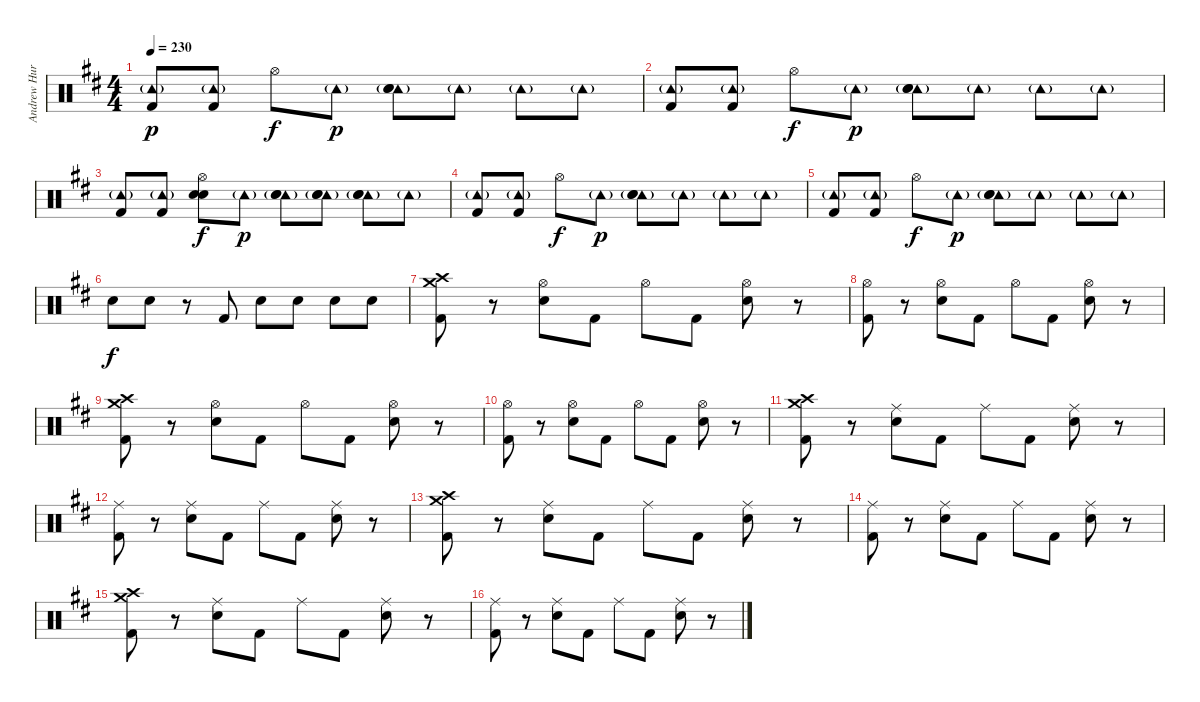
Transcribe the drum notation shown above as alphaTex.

\track ("Andrew Hurley" "Andrew Hur") {instrument percussion}
\staff {score}
\articulation defaults
\ts (4 4)
\tempo 230
\clef neutral
\ks d
("Tambourine (hit)"{g} "Kick (hit) 2").8{dy p} ("Tambourine (hit)"{g} "Kick (hit) 2").8 "Hi-Hat (open)".8{dy f} "Tambourine (hit)"{g}.8{dy p} ("Tambourine (hit)"{g} "Hand Clap (hit)" "Electric Snare (hit)").8 "Tambourine (hit)"{g}.8 "Tambourine (hit)"{g}.8 "Tambourine (hit)"{g}.8 |
("Tambourine (hit)"{g} "Kick (hit) 2").8 ("Tambourine (hit)"{g} "Kick (hit) 2").8 "Hi-Hat (open)".8{dy f} "Tambourine (hit)"{g}.8{dy p} ("Tambourine (hit)"{g} "Hand Clap (hit)" "Electric Snare (hit)").8 "Tambourine (hit)"{g}.8 "Tambourine (hit)"{g}.8 "Tambourine (hit)"{g}.8 |
("Tambourine (hit)"{g} "Kick (hit) 2").8 ("Tambourine (hit)"{g} "Kick (hit) 2").8 ("Hi-Hat (open)" "Hand Clap (hit)" "Electric Snare (hit)").8{dy f} "Tambourine (hit)"{g}.8{dy p} ("Tambourine (hit)"{g} "Hand Clap (hit)" "Electric Snare (hit)").8 ("Tambourine (hit)"{g} "Hand Clap (hit)" "Electric Snare (hit)").8 ("Tambourine (hit)"{g} "Hand Clap (hit)" "Electric Snare (hit)").8 "Tambourine (hit)"{g}.8 |
("Tambourine (hit)"{g} "Kick (hit) 2").8 ("Tambourine (hit)"{g} "Kick (hit) 2").8 "Hi-Hat (open)".8{dy f} "Tambourine (hit)"{g}.8{dy p} ("Tambourine (hit)"{g} "Hand Clap (hit)" "Electric Snare (hit)").8 "Tambourine (hit)"{g}.8 "Tambourine (hit)"{g}.8 "Tambourine (hit)"{g}.8 |
("Tambourine (hit)"{g} "Kick (hit) 2").8 ("Tambourine (hit)"{g} "Kick (hit) 2").8 "Hi-Hat (open)".8{dy f} "Tambourine (hit)"{g}.8{dy p} ("Tambourine (hit)"{g} "Hand Clap (hit)" "Electric Snare (hit)").8 "Tambourine (hit)"{g}.8 "Tambourine (hit)"{g}.8 "Tambourine (hit)"{g}.8 |
"Electric Snare (hit)".8{dy f} "Electric Snare (hit)".8 r.8 "Kick (hit) 2".8 "Electric Snare (hit)".8 "Electric Snare (hit)".8 "Electric Snare (hit)".8 "Electric Snare (hit)".8 |
("Crash high (hit)" "Crash medium (hit)" "Kick (hit) 2").8 r.8 ("Hi-Hat (open)" "Electric Snare (hit)").8 "Kick (hit) 2".8 "Hi-Hat (open)".8 "Kick (hit) 2".8 ("Hi-Hat (open)" "Electric Snare (hit)").8 r.8 |
("Hi-Hat (open)" "Kick (hit) 2").8 r.8 ("Hi-Hat (open)" "Electric Snare (hit)").8 "Kick (hit) 2".8 "Hi-Hat (open)".8 "Kick (hit) 2".8 ("Hi-Hat (open)" "Electric Snare (hit)").8 r.8 |
("Crash high (hit)" "Crash medium (hit)" "Kick (hit) 2").8 r.8 ("Hi-Hat (open)" "Electric Snare (hit)").8 "Kick (hit) 2".8 "Hi-Hat (open)".8 "Kick (hit) 2".8 ("Hi-Hat (open)" "Electric Snare (hit)").8 r.8 |
("Hi-Hat (open)" "Kick (hit) 2").8 r.8 ("Hi-Hat (open)" "Electric Snare (hit)").8 "Kick (hit) 2".8 "Hi-Hat (open)".8 "Kick (hit) 2".8 ("Hi-Hat (open)" "Electric Snare (hit)").8 r.8 |
("Crash high (hit)" "Crash medium (hit)" "Kick (hit) 2").8 r.8 ("Ride (middle)" "Electric Snare (hit)").8 "Kick (hit) 2".8 "Ride (middle)".8 "Kick (hit) 2".8 ("Ride (middle)" "Electric Snare (hit)").8 r.8 |
("Ride (middle)" "Kick (hit) 2").8 r.8 ("Ride (middle)" "Electric Snare (hit)").8 "Kick (hit) 2".8 "Ride (middle)".8 "Kick (hit) 2".8 ("Ride (middle)" "Electric Snare (hit)").8 r.8 |
("Crash high (hit)" "Crash medium (hit)" "Kick (hit) 2").8 r.8 ("Ride (middle)" "Electric Snare (hit)").8 "Kick (hit) 2".8 "Ride (middle)".8 "Kick (hit) 2".8 ("Ride (middle)" "Electric Snare (hit)").8 r.8 |
("Ride (middle)" "Kick (hit) 2").8 r.8 ("Ride (middle)" "Electric Snare (hit)").8 "Kick (hit) 2".8 "Ride (middle)".8 "Kick (hit) 2".8 ("Ride (middle)" "Electric Snare (hit)").8 r.8 |
("Crash high (hit)" "Crash medium (hit)" "Kick (hit) 2").8 r.8 ("Ride (middle)" "Electric Snare (hit)").8 "Kick (hit) 2".8 "Ride (middle)".8 "Kick (hit) 2".8 ("Ride (middle)" "Electric Snare (hit)").8 r.8 |
("Ride (middle)" "Kick (hit) 2").8 r.8 ("Ride (middle)" "Electric Snare (hit)").8 "Kick (hit) 2".8 "Ride (middle)".8 "Kick (hit) 2".8 ("Ride (middle)" "Electric Snare (hit)").8 r.8
